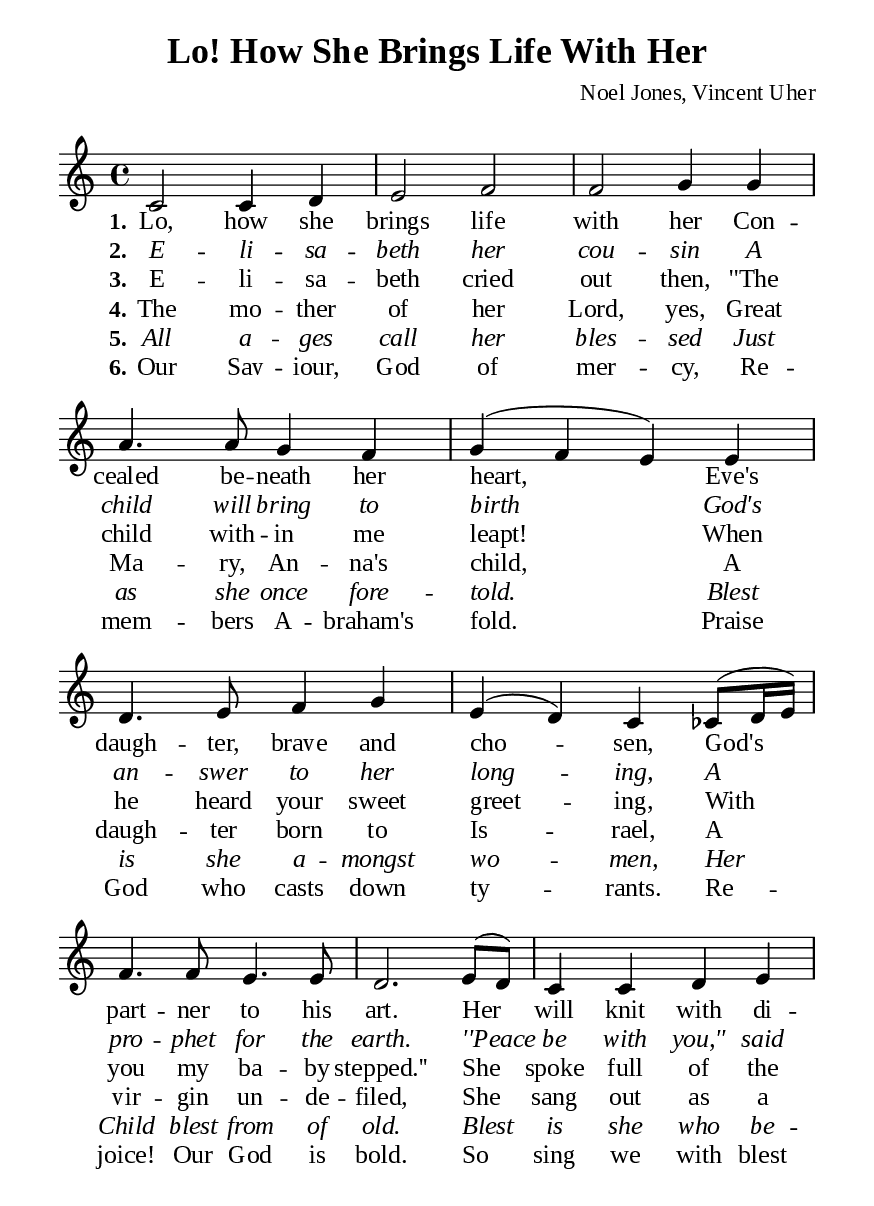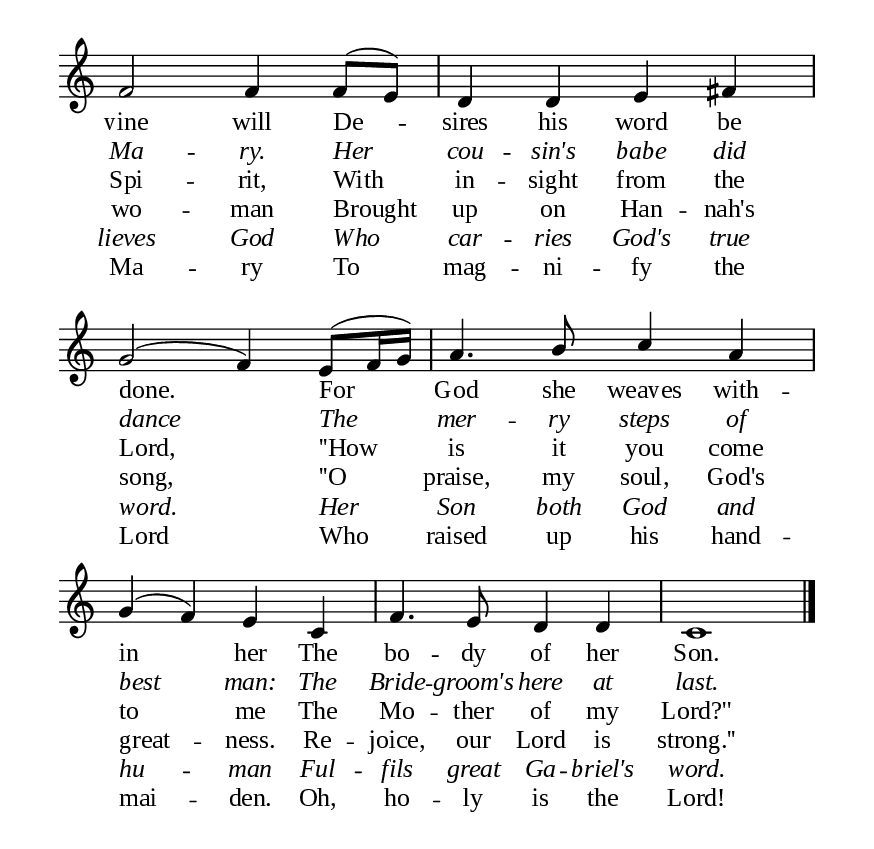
\version "2.18.2"

\header {
  title = "Lo! How She Brings Life With Her"
  composer = "Noel Jones, Vincent Uher"
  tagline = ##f
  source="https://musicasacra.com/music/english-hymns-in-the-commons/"
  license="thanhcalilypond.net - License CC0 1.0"
}

global= {
  \key c \major
  \time 4/4
  \override Score.BarNumber.break-visibility = ##(#f #f #f)
  \override Lyrics.LyricSpace.minimum-distance = #3.0
}

\paper {
  #(set-paper-size "a5")
  top-margin = 5\mm
  bottom-margin = 10\mm
  left-margin = 10\mm
  right-margin = 10\mm
  indent = #0
  #(define fonts
	 (make-pango-font-tree "Liberation Serif"
	 		       "Liberation Serif"
			       "Liberation Serif"
			       (/ 20 20)))
  system-system-spacing = #'((basic-distance . 3) (padding . 3))
  print-page-number = #f
}

printItalic = \with {
  \override LyricText.font-shape = #'italic
}

% Verse music
musicVerseSoprano = \relative c' {
  %{	01	%} c2 c4 d |
  %{	02	%} e2 f |
  %{	03	%} f g4 g |
  %{	04	%} a4. a8 g4 f |
  %{	05	%} g (f e) e |
  %{	06	%} d4. e8 f4 g |
  %{	07	%} e (d) c ces8 (d16 e) |
  %{	08	%} f4. f8 e4. e8 |
  %{	09	%} d2. e8 (d) |
  %{	10	%} c4 c d e |
  %{	11	%} f2 f4 f8 (e) |
  %{	12	%} d4 d e fis |
  %{	13	%} g2 (f4) e8 (f16 g) |
  %{	14	%} a4. b8 c4 a |
  %{	15	%} g (f) e c |
  %{	16	%} f4. e8 d4 d |
  %{	17	%} c1 \bar "|."
}

% Verse lyrics
verseOne = \lyricmode {
  \set stanza = #"1."
  Lo, how she brings life with her
  Con -- cealed be -- neath her heart,
  Eve's daugh -- ter, brave and cho -- sen,
  God's part -- ner to his art.
  Her will knit with di -- vine will
  De -- sires his word be done.
  For God she weaves with -- in her
  The bo -- dy of her Son.
}

verseTwo = \lyricmode {
  \set stanza = #"2."
  E -- li -- sa -- beth her cou -- sin
  A child will bring to birth
  God's an -- swer to her long -- ing,
  A pro -- phet for the earth.
  ''Peace be with you,'' said Ma -- ry.
  Her cou -- sin's babe did dance
  The mer -- ry steps of best man:
  The Bride -- groom's here at last.
}

verseThree = \lyricmode {
  \set stanza = #"3."
  E -- li -- sa -- beth cried out then,
  ''The child with -- in me leapt! When he heard your sweet greet -- ing,
  With you my ba -- by stepped.''
  She spoke full of the Spi -- rit,
  With in -- sight from the Lord,
  ''How is it you come to me
  The Mo -- ther of my Lord?''
}

verseFour = \lyricmode {
  \set stanza = #"4."
  The mo -- ther of her Lord, yes,
  Great Ma -- ry, An -- na's child,
  A daugh -- ter born to Is -- rael,
  A vir -- gin un -- de -- filed,
  She sang out as a wo -- man
  Brought up on Han -- nah's song,
  ''O praise, my soul, God's great -- ness.
  Re -- joice, our Lord is strong.''
}

verseFive = \lyricmode {
  \set stanza = #"5."
  All a -- ges call her bles -- sed
  Just as she once fore -- told.
  Blest is she a -- mongst wo -- men,
  Her Child blest from of old.
  Blest is she who be -- lieves God
  Who car -- ries God's true word.
  Her Son both God and hu -- man
  Ful -- fils great Ga -- briel's word.
}

verseSix = \lyricmode {
  \set stanza = #"6."
  Our Sav -- iour, God of mer -- cy,
  Re -- mem -- bers A -- braham's fold.
  Praise God who casts down ty -- rants.
  Re -- joice! Our God is bold.
  So sing we with blest Ma -- ry
  To mag -- ni -- fy the Lord
  Who raised up his hand -- mai -- den.
  Oh, ho -- ly is the Lord!
}

% Layout
\score {
    \new ChoirStaff <<
      \new Staff <<
        \clef "treble"
        \new Voice = "sopranos" { \global \stemUp \slurUp \musicVerseSoprano }
      >>
      \new Lyrics \lyricsto sopranos \verseOne
      \new Lyrics \printItalic \lyricsto sopranos \verseTwo
      \new Lyrics \lyricsto sopranos \verseThree
      \new Lyrics \lyricsto sopranos \verseFour
      \new Lyrics \printItalic \lyricsto sopranos \verseFive
      \new Lyrics \lyricsto sopranos \verseSix
    >>
}
